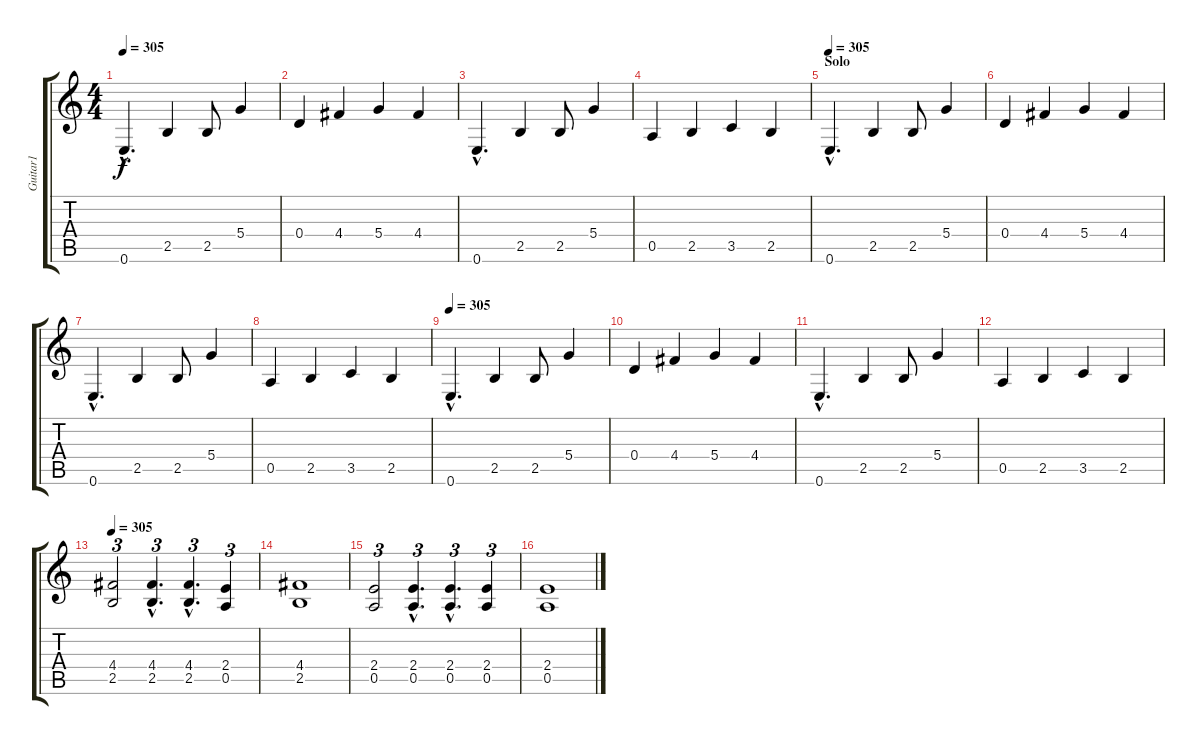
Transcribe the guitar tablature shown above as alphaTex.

\track ("Guitar1" "Guitar1") {instrument distortionguitar}
\staff {score tabs}
\tuning (E4 B3 G3 D3 A2 E2) {hide}
\ts (4 4)
\tempo 305
\clef g2
\ks c
0.6{hac}.4{d dy f} 2.5.4 2.5.8 5.4.4 |
0.4.4 4.4.4 5.4.4 4.4.4 |
0.6{hac}.4{d} 2.5.4 2.5.8 5.4.4 |
0.5.4 2.5.4 3.5.4 2.5.4 |
\section ("" "Solo")
\tempo 305
0.6{hac}.4{d} 2.5.4 2.5.8 5.4.4 |
0.4.4 4.4.4 5.4.4 4.4.4 |
0.6{hac}.4{d} 2.5.4 2.5.8 5.4.4 |
0.5.4 2.5.4 3.5.4 2.5.4 |
\tempo 305
0.6{hac}.4{d} 2.5.4 2.5.8 5.4.4 |
0.4.4 4.4.4 5.4.4 4.4.4 |
0.6{hac}.4{d} 2.5.4 2.5.8 5.4.4 |
0.5.4 2.5.4 3.5.4 2.5.4 |
\tempo 305
(4.4 2.5).2{tu (3 2)} (4.4{hac} 2.5{hac}).4{d tu (3 2)} (4.4{hac} 2.5{hac}).4{d tu (3 2)} (2.4 0.5).4{tu (3 2)} |
(4.4 2.5).1 |
(2.4 0.5).2{tu (3 2)} (2.4{hac} 0.5{hac}).4{d tu (3 2)} (2.4{hac} 0.5{hac}).4{d tu (3 2)} (2.4 0.5).4{tu (3 2)} |
(2.4 0.5).1
